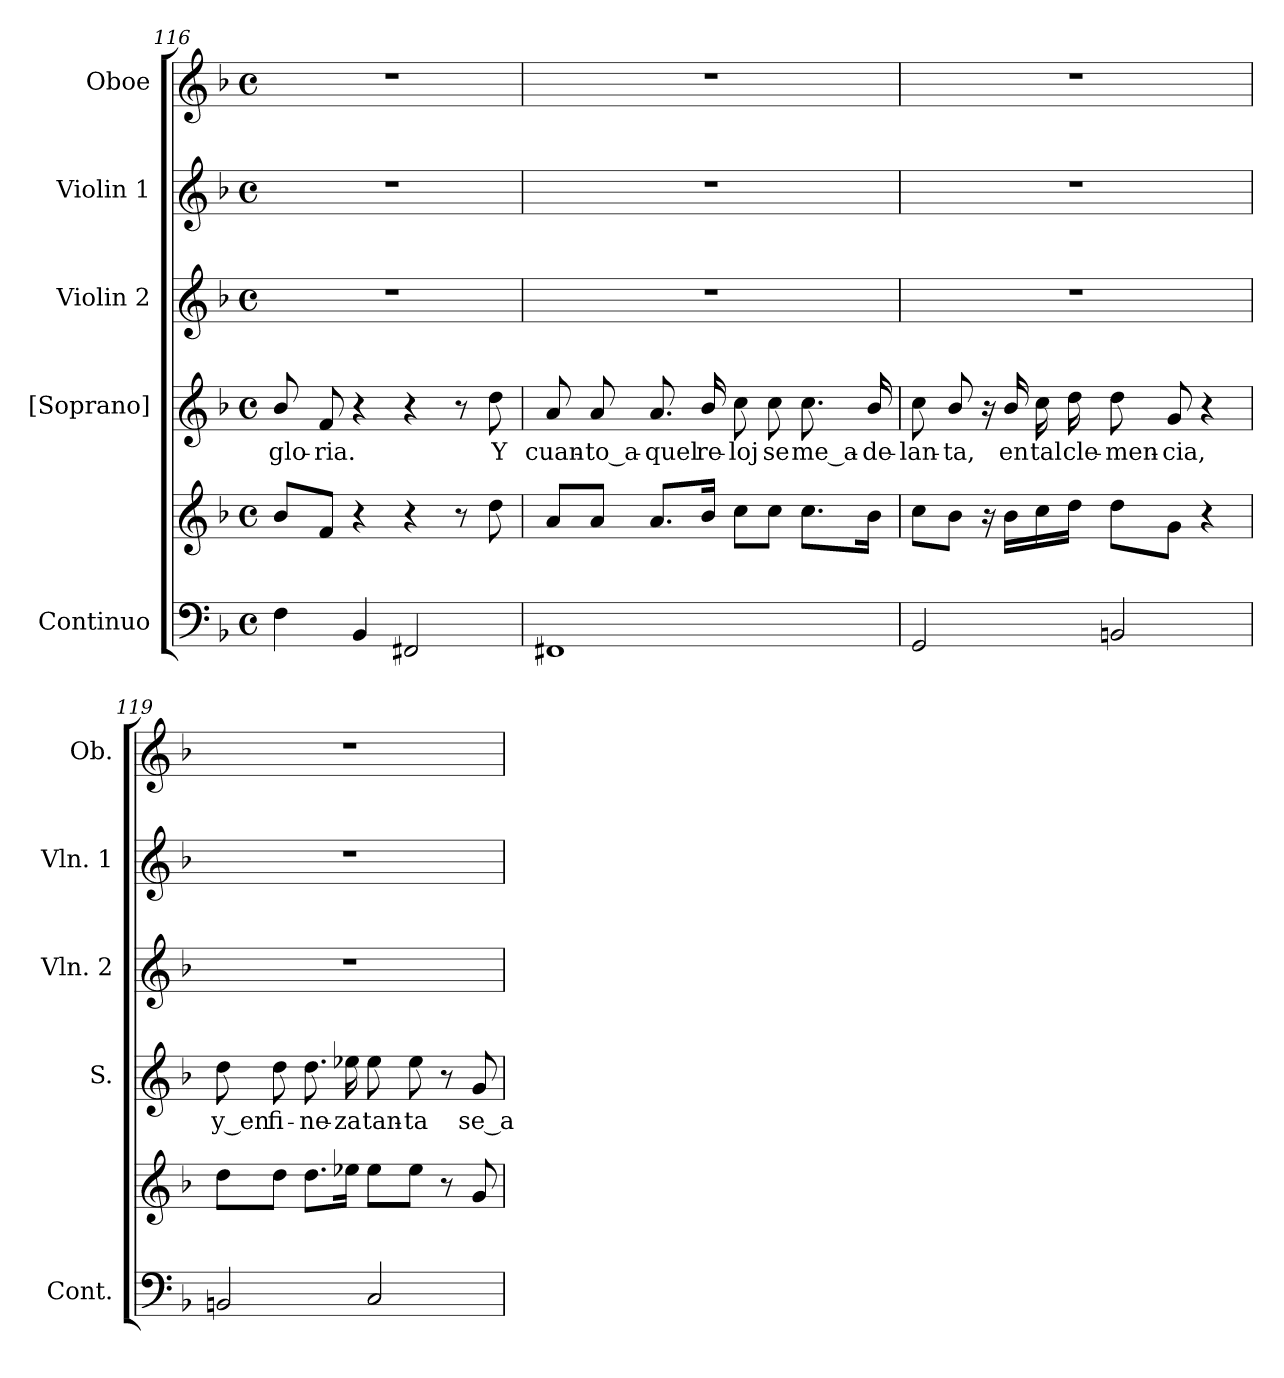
**kern	**kern	**kern	**text	**kern	**kern	**kern
*part5	*part5	*part4	*part4	*part3	*part2	*part1
*staff6	*staff5	*staff4	*staff4	*staff3	*staff2	*staff1
*I"Continuo	*	*I"[Soprano]	*	*I"Violin 2	*I"Violin 1	*I"Oboe
*I'Cont.	*	*I'S.	*	*I'Vln. 2	*I'Vln. 1	*I'Ob.
*clefF4	*clefG2	*clefG2	*	*clefG2	*clefG2	*clefG2
*k[b-]	*k[b-]	*k[b-]	*	*k[b-]	*k[b-]	*k[b-]
*F:	*F:	*F:	*	*F:	*F:	*F:
*M4/4	*M4/4	*M4/4	*	*M4/4	*M4/4	*M4/4
*met(c)	*met(c)	*met(c)	*	*met(c)	*met(c)	*met(c)
=116	=116	=116	=116	=116	=116	=116
!	!	!	!LO:LY:b:color=#000000	!	!	!
4Fi\	8b-i/L	8b-i/	glo-	1r	1r	1r
!	!	!	!LO:LY:b:color=#000000	!	!	!
.	8fi/J	8fi/	-ria.	.	.	.
4BB-i/	4r	4r	.	.	.	.
2FF#Xi/	4r	4r	.	.	.	.
.	8r	8r	.	.	.	.
!	!	!	!LO:LY:b:color=#000000	!	!	!
.	8ddi\	8ddi\	Y	.	.	.
!!LO:LB:g=z
=117	=117	=117	=117	=117	=117	=117
!	!	!	!LO:LY:b:color=#000000	!	!	!
1FF#Xi	8ai/L	8ai/	cuan-	1r	1r	1r
!	!	!	!LO:LY:b:color=#000000	!	!	!
.	8ai/J	8ai/	-to_a-	.	.	.
!	!	!	!LO:LY:b:color=#000000	!	!	!
.	8.ai/L	8.ai/	-quel	.	.	.
!	!	!	!LO:LY:b:color=#000000	!	!	!
.	16b-i/Jk	16b-i/	re-	.	.	.
!	!	!	!LO:LY:b:color=#000000	!	!	!
.	8cci\L	8cci\	-loj	.	.	.
!	!	!	!LO:LY:b:color=#000000	!	!	!
.	8cci\J	8cci\	se	.	.	.
!	!	!	!LO:LY:b:color=#000000	!	!	!
.	8.cci\L	8.cci\	me_a-	.	.	.
!	!	!	!LO:LY:b:color=#000000	!	!	!
.	16b-i\Jk	16b-i/	-de-	.	.	.
=118	=118	=118	=118	=118	=118	=118
!	!	!	!LO:LY:b:color=#000000	!	!	!
2GGi/	8cci\L	8cci\	-lan-	1r	1r	1r
!	!	!	!LO:LY:b:color=#000000	!	!	!
.	8b-i\J	8b-i/	-ta,	.	.	.
.	16r	16r	.	.	.	.
!	!	!	!LO:LY:b:color=#000000	!	!	!
.	16b-i\LL	16b-i/	en	.	.	.
!	!	!	!LO:LY:b:color=#000000	!	!	!
.	16cci\	16cci\	tal	.	.	.
!	!	!	!LO:LY:b:color=#000000	!	!	!
.	16ddi\JJ	16ddi\	cle-	.	.	.
!	!	!	!LO:LY:b:color=#000000	!	!	!
2BBni/	8ddi\L	8ddi\	-men-	.	.	.
!	!	!	!LO:LY:b:color=#000000	!	!	!
.	8gi\J	8gi/	-cia,	.	.	.
.	4r	4r	.	.	.	.
=119	=119	=119	=119	=119	=119	=119
!	!	!	!LO:LY:b:color=#000000	!	!	!
2BBni/	8ddi\L	8ddi\	y_en	1r	1r	1r
!	!	!	!LO:LY:b:color=#000000	!	!	!
.	8ddi\J	8ddi\	fi-	.	.	.
!	!	!	!LO:LY:b:color=#000000	!	!	!
.	8.ddi\L	8.ddi\	-ne-	.	.	.
!	!	!	!LO:LY:b:color=#000000	!	!	!
.	16ee-Xi\Jk	16ee-Xi\	-za	.	.	.
!	!	!	!LO:LY:b:color=#000000	!	!	!
2Ci/	8ee-i\L	8ee-i\	tan-	.	.	.
!	!	!	!LO:LY:b:color=#000000	!	!	!
.	8ee-i\J	8ee-i\	-ta	.	.	.
.	8r	8r	.	.	.	.
!	!	!	!LO:LY:b:color=#000000	!	!	!
.	8gi/	8gi/	se_a-	.	.	.
=	=	=	=	=	=	=
*-	*-	*-	*-	*-	*-	*-
